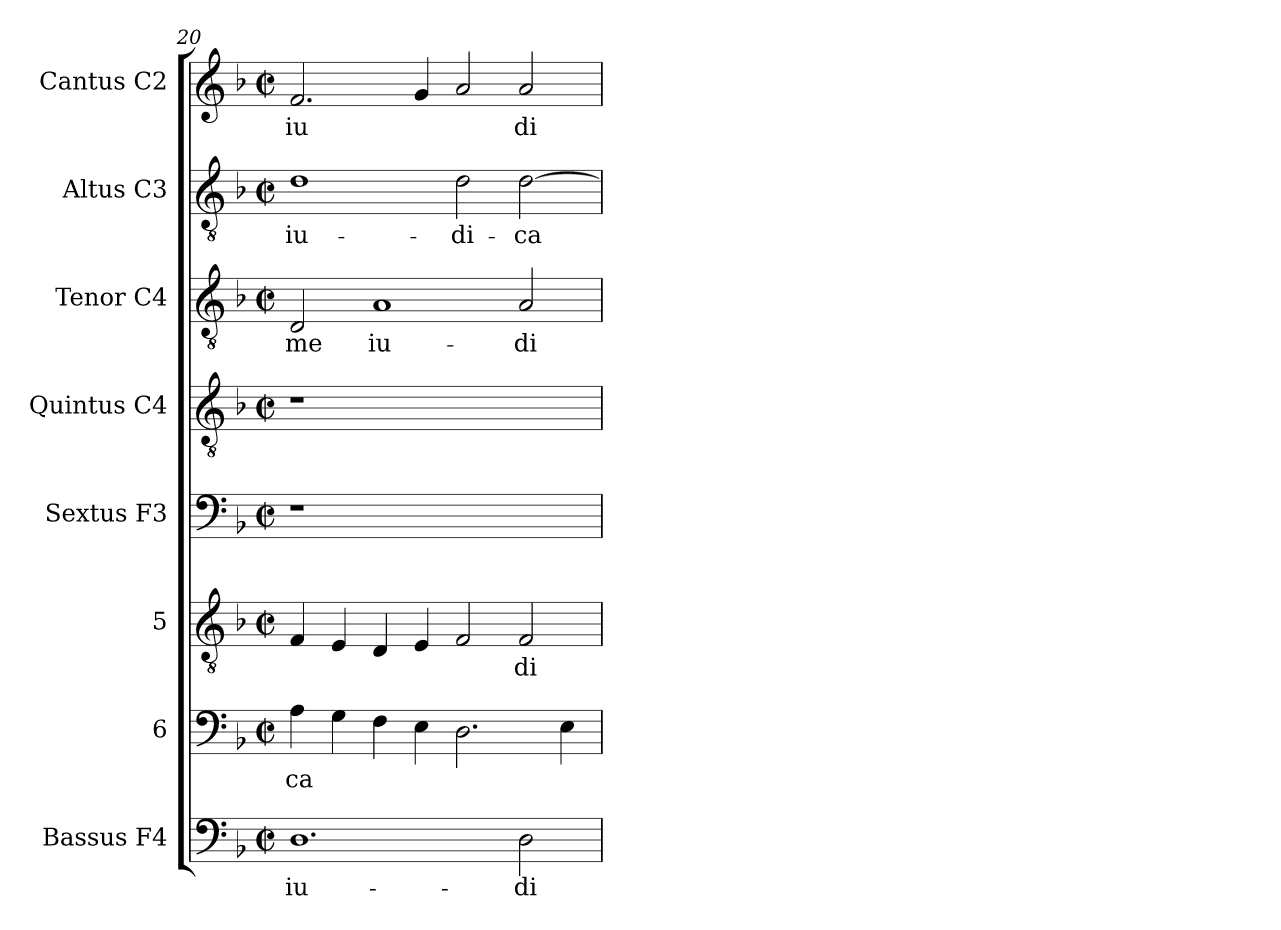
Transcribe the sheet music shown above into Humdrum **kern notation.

**kern	**text	**kern	**text	**kern	**text	**kern	**kern	**kern	**text	**kern	**text	**kern	**text
*part8	*part8	*part7	*part7	*part6	*part6	*part5	*part4	*part3	*part3	*part2	*part2	*part1	*part1
*staff8	*staff8	*staff7	*staff7	*staff6	*staff6	*staff5	*staff4	*staff3	*staff3	*staff2	*staff2	*staff1	*staff1
*I"Bassus  F4	*	*I"6	*	*I"5	*	*I"Sextus  F3	*I"Quintus  C4	*I"Tenor  C4	*	*I"Altus  C3	*	*I"Cantus  C2	*
*I'B	*	*	*	*	*	*	*	*I'T	*	*I'A	*	*I'C	*
*clefF4	*	*clefF4	*	*clefGv2	*	*clefF4	*clefGv2	*clefGv2	*	*clefGv2	*	*clefG2	*
*k[b-]	*	*k[b-]	*	*k[b-]	*	*k[b-]	*k[b-]	*k[b-]	*	*k[b-]	*	*k[b-]	*
*F:	*	*F:	*	*F:	*	*F:	*F:	*F:	*	*F:	*	*F:	*
*M2/2	*	*M2/2	*	*M2/2	*	*M2/2	*M2/2	*M2/2	*	*M2/2	*	*M2/2	*
*met(c|)	*	*met(c|)	*	*met(c|)	*	*met(c|)	*met(c|)	*met(c|)	*	*met(c|)	*	*met(c|)	*
=20	=20	=20	=20	=20	=20	=20	=20	=20	=20	=20	=20	=20	=20
!	!LO:LY:b:cj	!	!LO:LY:b:cj	!	!LO:LY:b	!	!	!	!LO:LY:b:cj	!	!LO:LY:b:cj	!	!LO:LY:b:cj
1.D	iu-	4A\	-ca-	4F/	--	1r	1r	2D/	me	1d	iu-	2.f/	iu-
!	!	!	!LO:LY:b:cj	!	!LO:LY:b	!	!	!	!	!	!	!	!
.	.	4G\	--	4E/	--	.	.	.	.	.	.	.	.
!	!	!	!LO:LY:b:cj	!	!LO:LY:b	!	!	!	!LO:LY:b:cj	!	!	!	!
.	.	4F\	--	4D/	--	.	.	1A	iu-	.	.	.	.
!	!	!	!LO:LY:b:cj	!	!LO:LY:b	!	!	!	!	!	!	!	!LO:LY:b:cj
.	.	4E\	--	4E/	--	.	.	.	.	.	.	4g/	--
!	!	!	!LO:LY:b:cj	!	!LO:LY:b	!	!	!	!	!	!LO:LY:b:cj	!	!LO:LY:b:cj
.	.	2.D\	--	2F/	--	1ryy	1ryy	.	.	2d\	-di-	2a/	--
!	!LO:LY:b:cj	!	!	!	!LO:LY:b	!	!	!	!LO:LY:b:cj	!	!LO:LY:b:cj	!	!LO:LY:b:cj
2D\	-di-	.	.	2F/	-di-	.	.	2A/	-di-	[<2d\	-ca-	2a/	-di-
!	!	!	!LO:LY:b:cj	!	!	!	!	!	!	!	!	!	!
.	.	4E\	--	.	.	.	.	.	.	.	.	.	.
=	=	=	=	=	=	=	=	=	=	=	=	=	=
*-	*-	*-	*-	*-	*-	*-	*-	*-	*-	*-	*-	*-	*-
